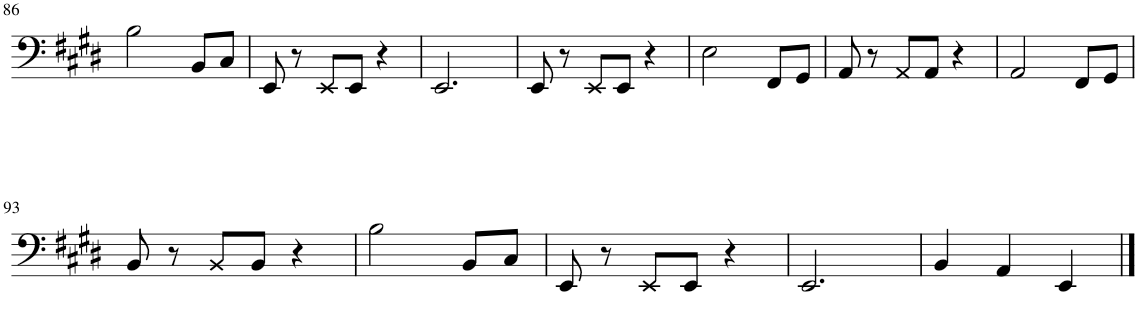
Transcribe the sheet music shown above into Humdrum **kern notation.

**kern
*part1
*staff1
*I"Electric Bass
*I'El. B.
!!LO:PB:g=z
*clefF4
*Trd7c12
*k[f#c#g#d#]
*M3/4
=86
2B\
8BB/L
8C#/J
=87
8EE/
8r
8EE/L
8EE/J
4r
=88
2.EE/
=89
8EE/
8r
8EE/L
8EE/J
4r
=90
2E\
8FF#/L
8GG#/J
=91
8AA/
8r
8AA/L
8AA/J
4r
=92
2AA/
8FF#/L
8GG#/J
!!LO:LB:g=z
=93
8BB/
8r
8BB/L
8BB/J
4r
=94
2B\
8BB/L
8C#/J
=95
8EE/
8r
8EE/L
8EE/J
4r
=96
2.EE/
=97
4BB/
4AA/
4EE/
==
*-
